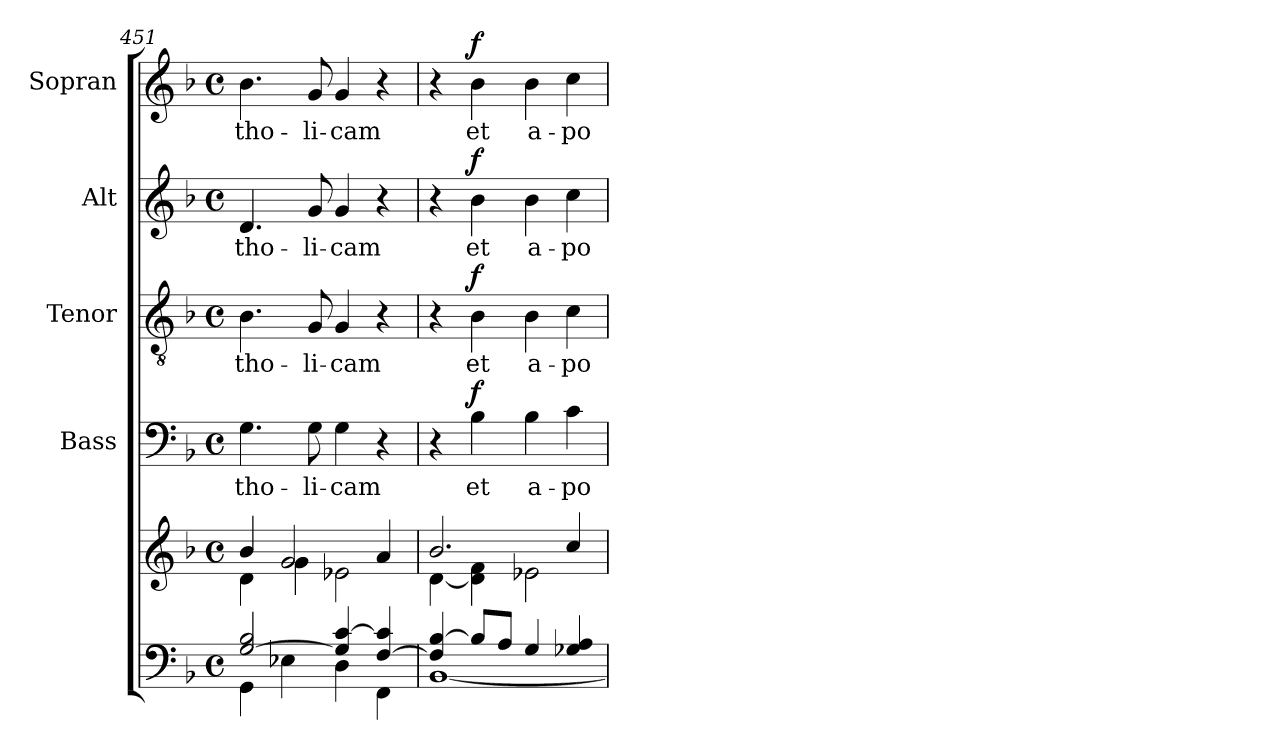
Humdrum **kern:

**kern	**kern	**kern	**text	**dynam	**kern	**text	**dynam	**kern	**text	**dynam	**kern	**text	**dynam
*part5	*part5	*part4	*part4	*part4	*part3	*part3	*part3	*part2	*part2	*part2	*part1	*part1	*part1
*staff6	*staff5	*staff4	*staff4	*staff4	*staff3	*staff3	*staff3	*staff2	*staff2	*staff2	*staff1	*staff1	*staff1
*	*	*I"Bass	*	*	*I"Tenor	*	*	*I"Alt	*	*	*I"Sopran	*	*
*	*	*I'B.	*	*	*I'T.	*	*	*I'A.	*	*	*I'S.	*	*
*clefF4	*clefG2	*clefF4	*	*	*clefGv2	*	*	*clefG2	*	*	*clefG2	*	*
*k[b-]	*k[b-]	*k[b-]	*	*	*k[b-]	*	*	*k[b-]	*	*	*k[b-]	*	*
*F:	*F:	*F:	*	*	*F:	*	*	*F:	*	*	*F:	*	*
*M4/4	*M4/4	*M4/4	*	*	*M4/4	*	*	*M4/4	*	*	*M4/4	*	*
*met(c)	*met(c)	*met(c)	*	*	*met(c)	*	*	*met(c)	*	*	*met(c)	*	*
=451	=451	=451	=451	=451	=451	=451	=451	=451	=451	=451	=451	=451	=451
*^	*^	*	*	*	*	*	*	*	*	*	*	*	*
!	!	!	!	!	!LO:LY:b	!	!	!LO:LY:b	!	!	!LO:LY:b	!	!	!LO:LY:b	!
[>2G/ 2B-/	4GG\	4b-/	4d\	4.G\	-tho-	.	4.B-\	-tho-	.	4.d/	-tho-	.	4.b-\	-tho-	.
.	4E-X\	2g/	4g\	.	.	.	.	.	.	.	.	.	.	.	.
!	!	!	!	!	!LO:LY:b	!	!	!LO:LY:b	!	!	!LO:LY:b	!	!	!LO:LY:b	!
.	.	.	.	8G\	-li-	.	8G/	-li-	.	8g/	-li-	.	8g/	-li-	.
!	!	!	!	!	!LO:LY:b	!	!	!LO:LY:b	!	!	!LO:LY:b	!	!	!LO:LY:b	!
4G/] [>4c/	4D\	.	2e-X\	4G\	-cam	.	4G/	-cam	.	4g/	-cam	.	4g/	-cam	.
[>4F/ 4c/]	4FF\	4a/	.	4r	.	.	4r	.	.	4r	.	.	4r	.	.
!!LO:LB:g=z
=452	=452	=452	=452	=452	=452	=452	=452	=452	=452	=452	=452	=452	=452	=452	=452
4F/] [>4B-/	[<1BB-	2.b-/	[<4d\	4r	.	.	4r	.	.	4r	.	.	4r	.	.
!	!	!	!	!	!LO:LY:b	!LO:DY:a	!	!LO:LY:b	!LO:DY:a	!	!LO:LY:b	!LO:DY:a	!	!LO:LY:b	!LO:DY:a
8B-/L]	.	.	4d\] 4f\	4B-\	et	f	4B-\	et	f	4b-\	et	f	4b-\	et	f
8A/J	.	.	.	.	.	.	.	.	.	.	.	.	.	.	.
!	!	!	!	!	!LO:LY:b	!	!	!LO:LY:b	!	!	!LO:LY:b	!	!	!LO:LY:b	!
4G/	.	.	2e-X\	4B-\	a-	.	4B-\	a-	.	4b-\	a-	.	4b-\	a-	.
!	!	!	!	!	!LO:LY:b	!	!	!LO:LY:b	!	!	!LO:LY:b	!	!	!LO:LY:b	!
4G-X/ 4A/	.	4cc/	.	4c\	-po-	.	4c\	-po-	.	4cc\	-po-	.	4cc\	-po-	.
*v	*v	*	*	*	*	*	*	*	*	*	*	*	*	*	*
*	*v	*v	*	*	*	*	*	*	*	*	*	*	*	*
=	=	=	=	=	=	=	=	=	=	=	=	=	=
*-	*-	*-	*-	*-	*-	*-	*-	*-	*-	*-	*-	*-	*-
